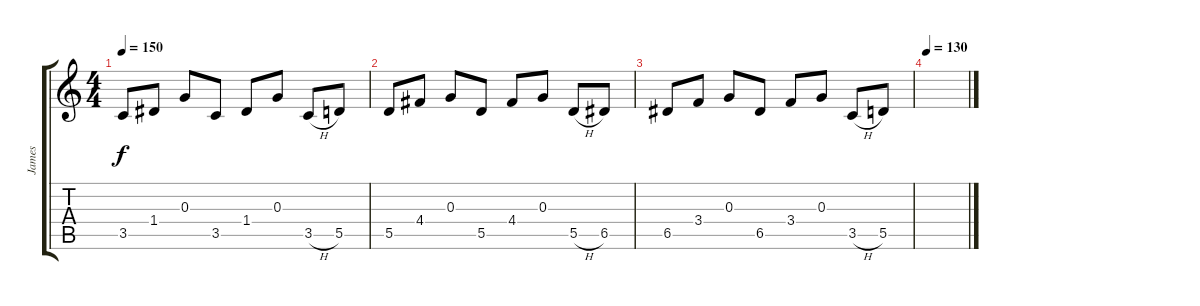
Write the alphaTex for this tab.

\track ("James" "James") {instrument distortionguitar}
\staff {score tabs}
\tuning (E4 B3 G3 D3 A2 E2) {hide}
\ts (4 4)
\tempo 150
\clef g2
\ks c
3.5.8{dy f} 1.4.8 0.3.8 3.5.8 1.4.8 0.3.8 3.5{h}.8 5.5.8 |
5.5.8 4.4.8 0.3.8 5.5.8 4.4.8 0.3.8 5.5{h}.8 6.5.8 |
6.5.8 3.4.8 0.3.8 6.5.8 3.4.8 0.3.8 3.5{h}.8 5.5.8 |
\tempo 130
